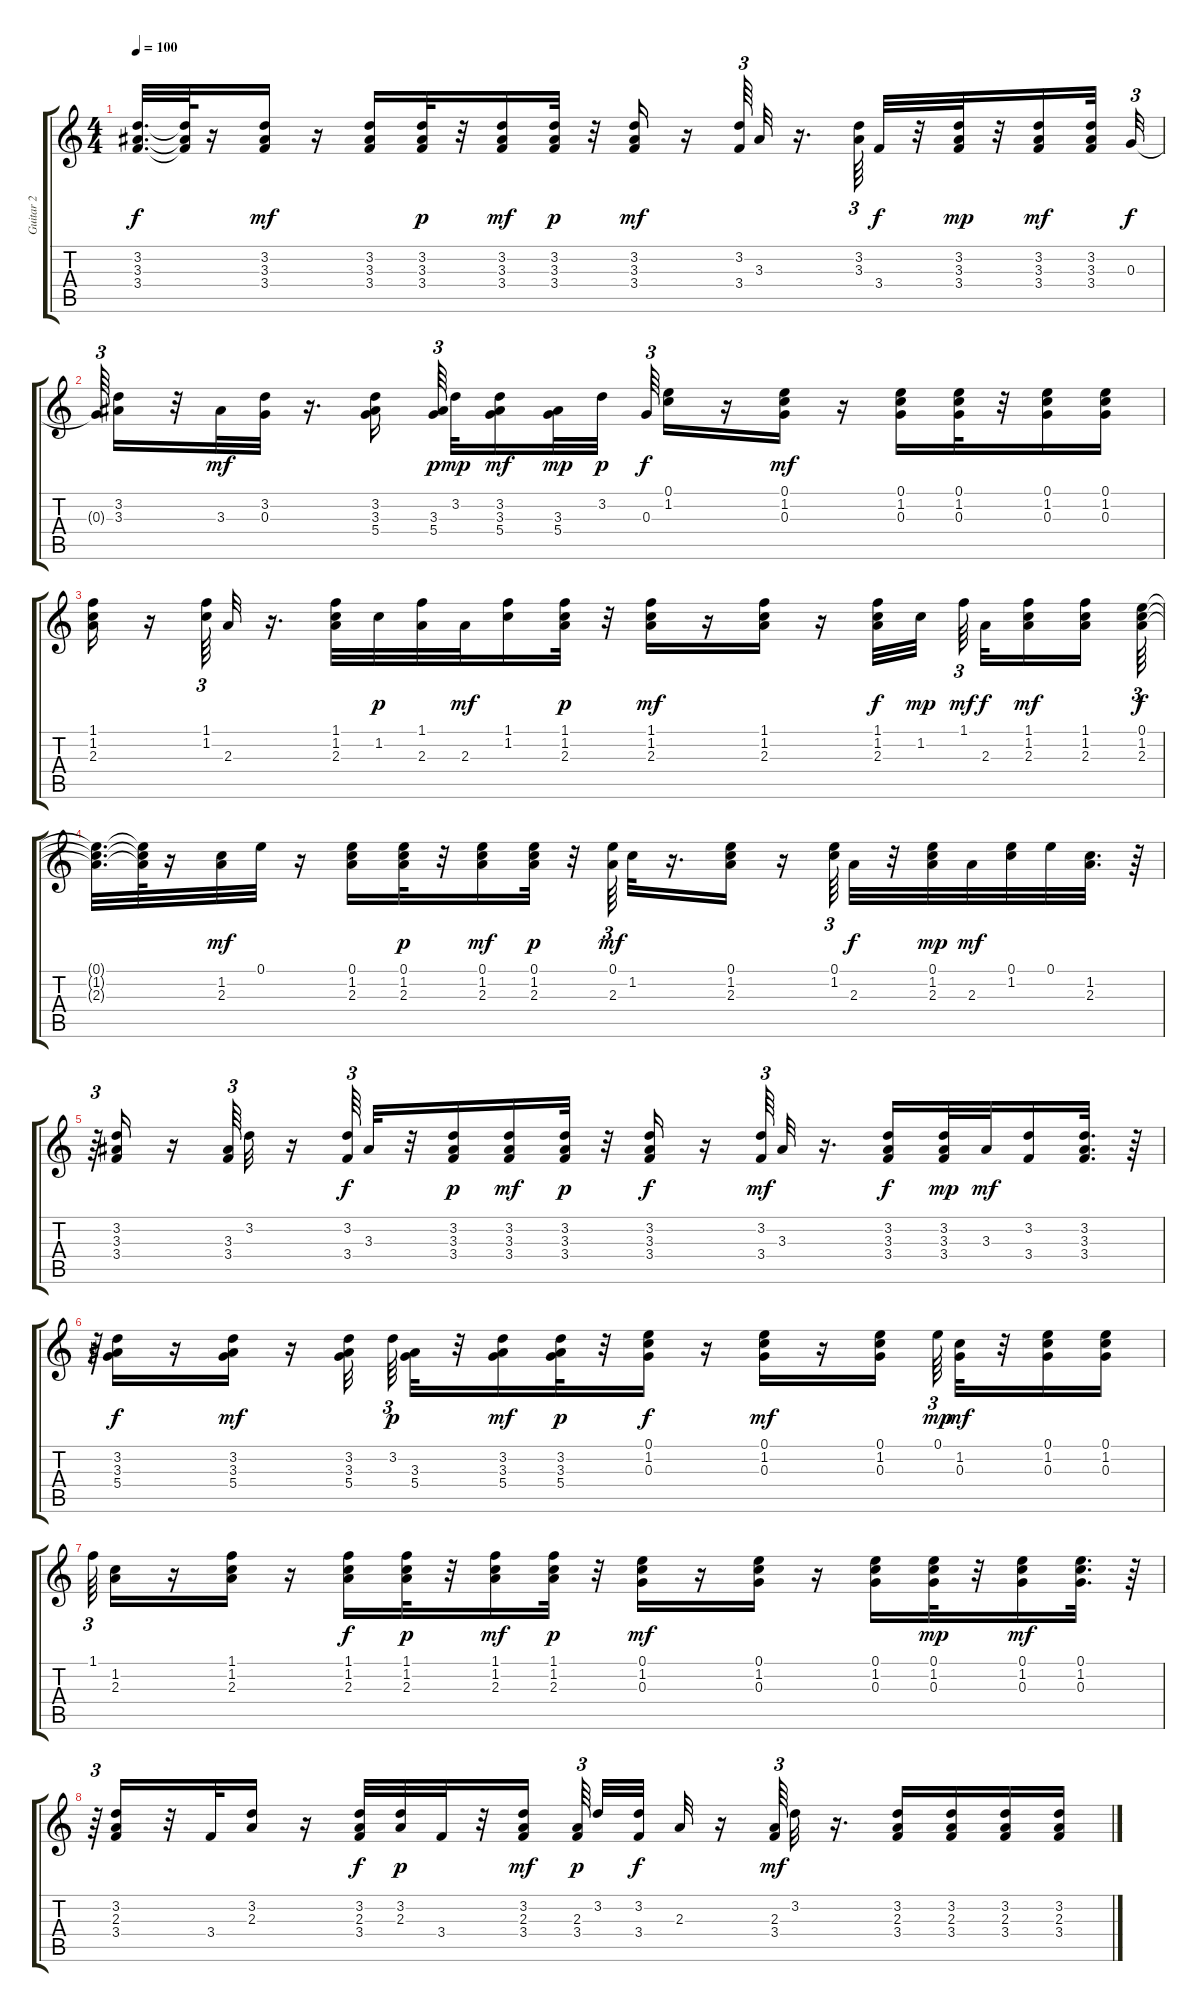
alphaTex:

\track ("Guitar 2" "Guitar 2") {instrument acousticguitarsteel}
\staff {score tabs}
\tuning (E4 B3 G3 D3 A2 E2) {hide}
\ts (4 4)
\tempo 100
\clef g2
\ks c
(3.2{t} 3.3{t} 3.4{t}).32{d dy f} (3.2{t} 3.3{t} 3.4{t}).64 r.16 (3.2 3.3 3.4).16{dy mf} r.16 (3.2 3.3 3.4).16 (3.2 3.3 3.4).32{dy p} r.32 (3.2 3.3 3.4).16{dy mf} (3.2 3.3 3.4).32{dy p} r.32 (3.2 3.3 3.4).16{dy mf} r.16 (3.2 3.4).64{tu (3 2)} 3.3.32 r.16{d} (3.2 3.3).64{tu (3 2)} 3.4.32{dy f} r.32 (3.2 3.3 3.4).32{dy mp} r.32 (3.2 3.3 3.4).16{dy mf} (3.2 3.3 3.4).32 0.3.32{tu (3 2) dy f} |
0.3{t}.64{tu (3 2)} (3.2 3.3).16 r.32 3.3.32{dy mf} (3.2 0.3).32 r.16{d} (3.2 3.3 5.4).16{beam splitsecondary} (3.3 5.4).64{tu (3 2) dy p beam splitsecondary} 3.2.32{dy mp} (3.2 3.3 5.4).16{dy mf} (3.3 5.4).32{dy mp} 3.2.32{dy p beam splitsecondary} 0.3.64{tu (3 2) dy f} (0.1 1.2).16 r.16 (0.1 1.2 0.3).16{dy mf} r.16 (0.1 1.2 0.3).16 (0.1 1.2 0.3).32 r.32 (0.1 1.2 0.3).16 (0.1 1.2 0.3).16 |
(1.1 1.2 2.3).16 r.16 (1.1 1.2).64{tu (3 2)} 2.3.32 r.16{d} (1.1 1.2 2.3).32 1.2.32{dy p} (1.1 2.3).32 2.3.32{dy mf} (1.1 1.2).16 (1.1 1.2 2.3).32{dy p} r.32 (1.1 1.2 2.3).16{dy mf} r.16 (1.1 1.2 2.3).16 r.16 (1.1 1.2 2.3).32{dy f} 1.2.32{dy mp beam splitsecondary} 1.1.64{tu (3 2) dy mf beam splitsecondary} 2.3.32{dy f} (1.1 1.2 2.3).16{dy mf} (1.1 1.2 2.3).16{beam splitsecondary} (0.1 1.2 2.3).64{tu (3 2) dy f} |
(0.1{t} 1.2{t} 2.3{t}).32{d} (0.1{t} 1.2{t} 2.3{t}).64 r.16 (1.2 2.3).32{dy mf} 0.1.32 r.16 (0.1 1.2 2.3).16 (0.1 1.2 2.3).32{dy p} r.32 (0.1 1.2 2.3).16{dy mf} (0.1 1.2 2.3).32{dy p} r.32 (0.1 2.3).64{tu (3 2) dy mf} 1.2.32 r.16{d} (0.1 1.2 2.3).16 r.16 (0.1 1.2).64{tu (3 2)} 2.3.32{dy f} r.32 (0.1 1.2 2.3).32{dy mp} 2.3.32{dy mf} (0.1 1.2).32 0.1.32 (1.2 2.3).32{d} r.64 |
r.64{tu (3 2)} (3.2 3.3 3.4).16 r.16 (3.3 3.4).64{tu (3 2)} 3.2.32 r.16 (3.2 3.4).64{tu (3 2) dy f} 3.3.32 r.32 (3.2 3.3 3.4).16{dy p} (3.2 3.3 3.4).16{dy mf} (3.2 3.3 3.4).32{dy p} r.32 (3.2 3.3 3.4).16{dy f} r.16 (3.2 3.4).64{tu (3 2) dy mf} 3.3.32 r.16{d} (3.2 3.3 3.4).16{dy f} (3.2 3.3 3.4).32{dy mp} 3.3.32{dy mf} (3.2 3.4).16 (3.2 3.3 3.4).32{d} r.64 |
r.64{tu (3 2)} (3.2 3.3 5.4).16{dy f} r.16 (3.2 3.3 5.4).16{dy mf} r.16 (3.2 3.3 5.4).32{beam splitsecondary} 3.2.64{tu (3 2) dy p} (3.3 5.4).32 r.32 (3.2 3.3 5.4).16{dy mf} (3.2 3.3 5.4).32{dy p} r.32 (0.1 1.2 0.3).16{dy f} r.16 (0.1 1.2 0.3).16{dy mf} r.16 (0.1 1.2 0.3).16 0.1.64{tu (3 2) dy mp} (1.2 0.3).32{dy mf} r.32 (0.1 1.2 0.3).16 (0.1 1.2 0.3).16 |
1.1.64{tu (3 2)} (1.2 2.3).16 r.16 (1.1 1.2 2.3).16 r.16 (1.1 1.2 2.3).16{dy f} (1.1 1.2 2.3).32{dy p} r.32 (1.1 1.2 2.3).16{dy mf} (1.1 1.2 2.3).32{dy p} r.32 (0.1 1.2 0.3).16{dy mf} r.16 (0.1 1.2 0.3).16 r.16 (0.1 1.2 0.3).16 (0.1 1.2 0.3).32{dy mp} r.32 (0.1 1.2 0.3).16{dy mf} (0.1 1.2 0.3).32{d} r.64 |
r.64{tu (3 2)} (3.2 2.3 3.4).16 r.32 3.4.32 (3.2 2.3).16 r.16 (3.2 2.3 3.4).32{dy f} (3.2 2.3).32{dy p} 3.4.32 r.32 (3.2 2.3 3.4).16{dy mf beam splitsecondary} (2.3 3.4).64{tu (3 2) dy p beam splitsecondary} 3.2.32 (3.2 3.4).32{dy f} 2.3.32 r.16 (2.3 3.4).64{tu (3 2) dy mf} 3.2.32 r.16{d} (3.2 2.3 3.4).16 (3.2 2.3 3.4).16 (3.2 2.3 3.4).16 (3.2 2.3 3.4).16
